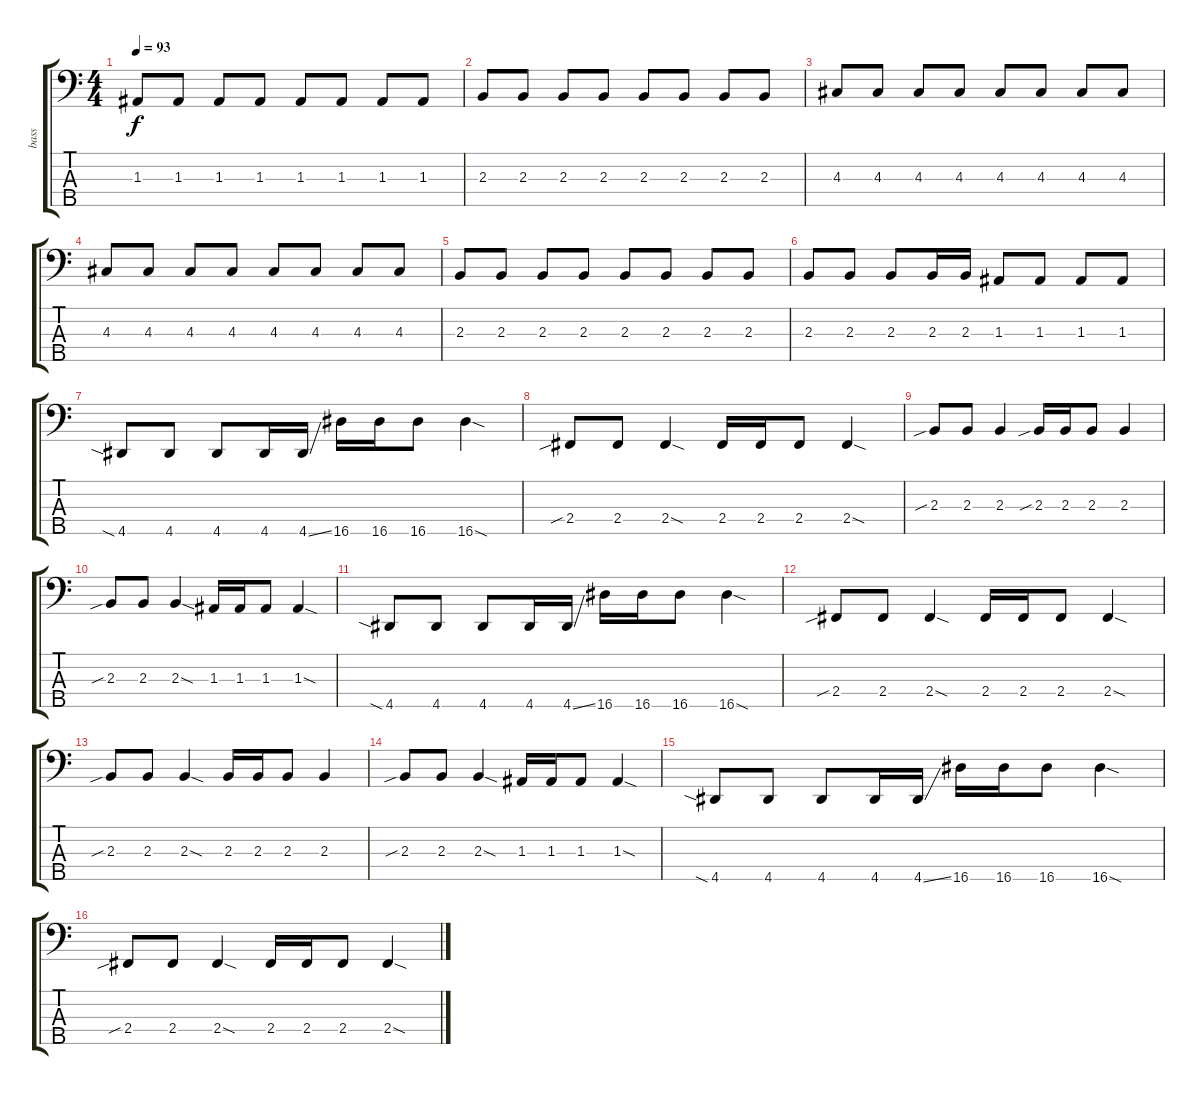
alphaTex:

\track ("bass" "bass") {instrument electricbassfinger}
\staff {score tabs}
\tuning (G2 D2 A1 E1 B0) {hide}
\ts (4 4)
\tempo 93
\clef f4
\ks c
1.3.8{dy f} 1.3.8 1.3.8 1.3.8 1.3.8 1.3.8 1.3.8 1.3.8 |
2.3.8 2.3.8 2.3.8 2.3.8 2.3.8 2.3.8 2.3.8 2.3.8 |
4.3.8 4.3.8 4.3.8 4.3.8 4.3.8 4.3.8 4.3.8 4.3.8 |
4.3.8 4.3.8 4.3.8 4.3.8 4.3.8 4.3.8 4.3.8 4.3.8 |
2.3.8 2.3.8 2.3.8 2.3.8 2.3.8 2.3.8 2.3.8 2.3.8 |
2.3.8 2.3.8 2.3.8 2.3.16 2.3.16 1.3.8 1.3.8 1.3.8 1.3.8 |
4.5{sia}.8 4.5.8 4.5.8 4.5.16 4.5{ss}.16 16.5.16 16.5.16 16.5.8 16.5{sod}.4 |
2.4{sib}.8 2.4.8 2.4{sod}.4 2.4.16 2.4.16 2.4.8 2.4{sod}.4 |
2.3{sib}.8 2.3.8 2.3.4 2.3{sib}.16 2.3.16 2.3.8 2.3.4 |
2.3{sib}.8 2.3.8 2.3{sod}.4 1.3.16 1.3.16 1.3.8 1.3{sod}.4 |
4.5{sia}.8 4.5.8 4.5.8 4.5.16 4.5{ss}.16 16.5.16 16.5.16 16.5.8 16.5{sod}.4 |
2.4{sib}.8 2.4.8 2.4{sod}.4 2.4.16 2.4.16 2.4.8 2.4{sod}.4 |
2.3{sib}.8 2.3.8 2.3{sod}.4 2.3.16 2.3.16 2.3.8 2.3.4 |
2.3{sib}.8 2.3.8 2.3{sod}.4 1.3.16 1.3.16 1.3.8 1.3{sod}.4 |
4.5{sia}.8 4.5.8 4.5.8 4.5.16 4.5{ss}.16 16.5.16 16.5.16 16.5.8 16.5{sod}.4 |
2.4{sib}.8 2.4.8 2.4{sod}.4 2.4.16 2.4.16 2.4.8 2.4{sod}.4
